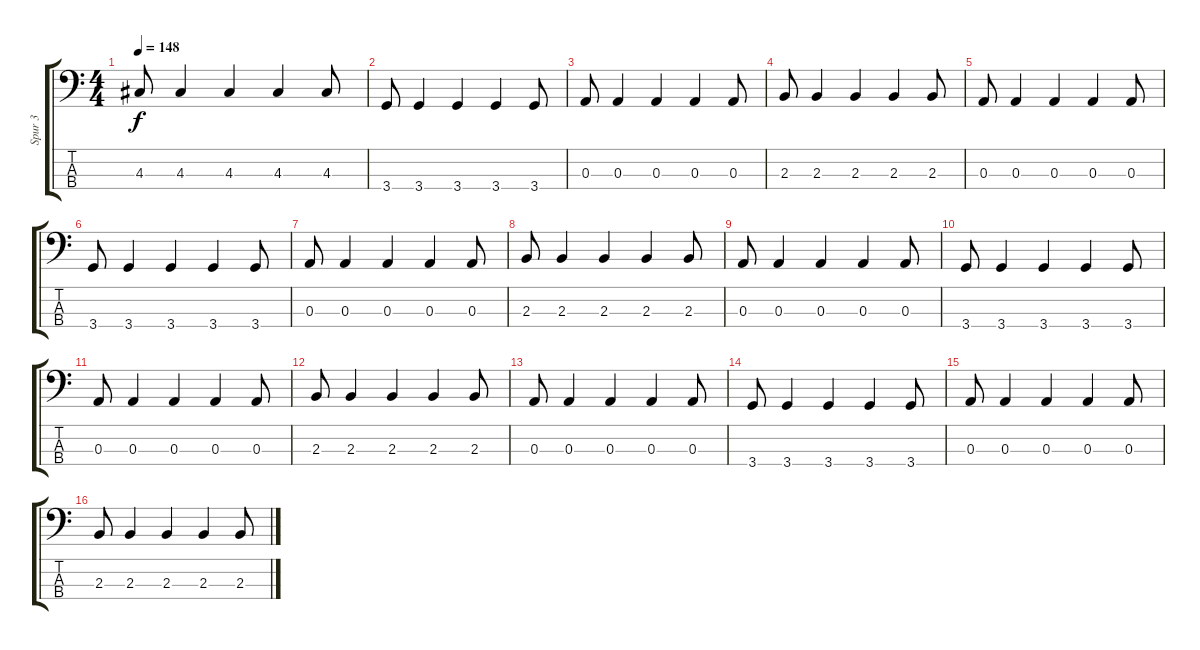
\track ("Spur 3" "Spur 3") {instrument synthbass1}
\staff {score tabs}
\tuning (G2 D2 A1 E1) {hide}
\ts (4 4)
\tempo 148
\clef f4
\ks c
4.3.8{dy f} 4.3.4 4.3.4 4.3.4 4.3.8 |
3.4.8 3.4.4 3.4.4 3.4.4 3.4.8 |
0.3.8 0.3.4 0.3.4 0.3.4 0.3.8 |
2.3.8 2.3.4 2.3.4 2.3.4 2.3.8 |
0.3.8 0.3.4 0.3.4 0.3.4 0.3.8 |
3.4.8 3.4.4 3.4.4 3.4.4 3.4.8 |
0.3.8 0.3.4 0.3.4 0.3.4 0.3.8 |
2.3.8 2.3.4 2.3.4 2.3.4 2.3.8 |
0.3.8 0.3.4 0.3.4 0.3.4 0.3.8 |
3.4.8 3.4.4 3.4.4 3.4.4 3.4.8 |
0.3.8 0.3.4 0.3.4 0.3.4 0.3.8 |
2.3.8 2.3.4 2.3.4 2.3.4 2.3.8 |
0.3.8 0.3.4 0.3.4 0.3.4 0.3.8 |
3.4.8 3.4.4 3.4.4 3.4.4 3.4.8 |
0.3.8 0.3.4 0.3.4 0.3.4 0.3.8 |
2.3.8 2.3.4 2.3.4 2.3.4 2.3.8
